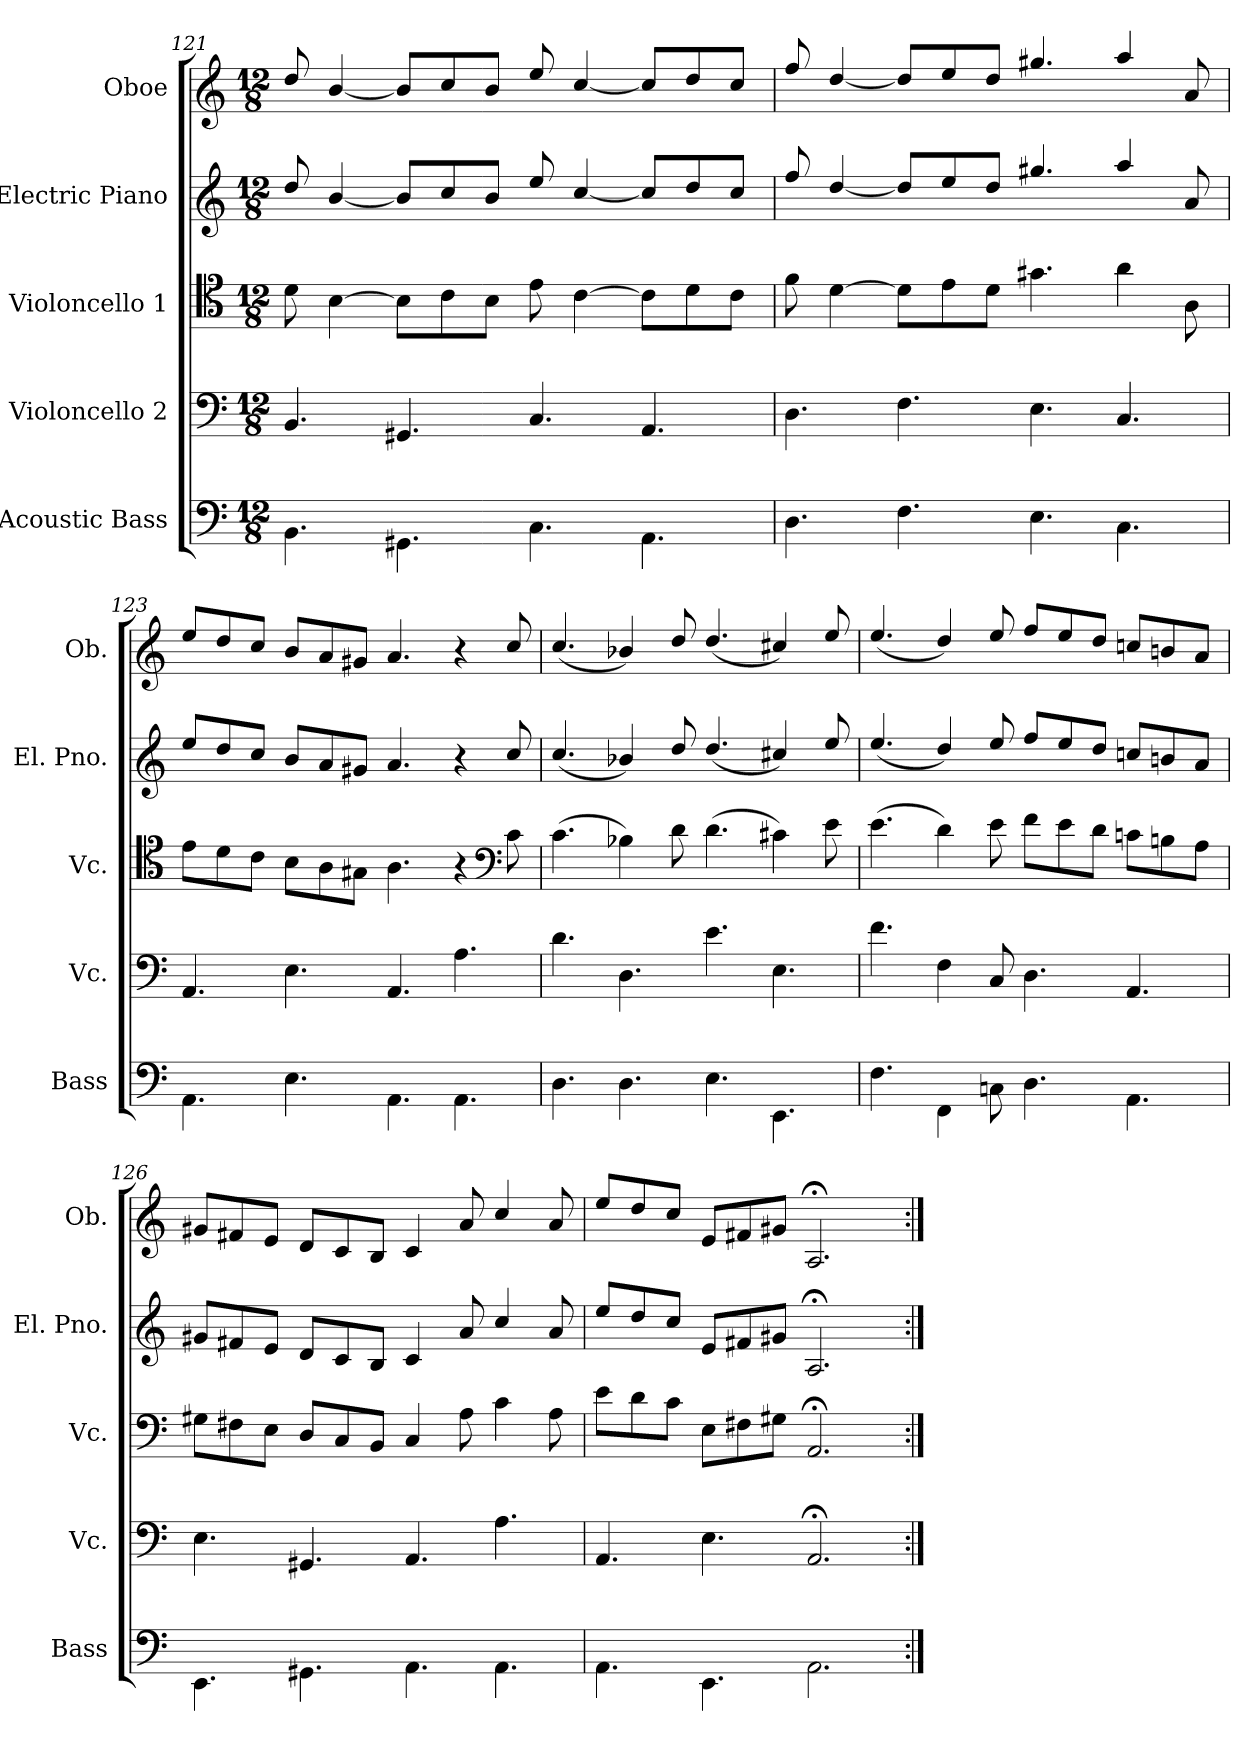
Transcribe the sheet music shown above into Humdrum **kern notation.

**kern	**kern	**kern	**kern	**kern
*part5	*part4	*part3	*part2	*part1
*staff5	*staff4	*staff3	*staff2	*staff1
*I"Acoustic Bass	*I"Violoncello 2	*I"Violoncello 1	*I"Electric Piano	*I"Oboe
*I'Bass	*I'Vc.	*I'Vc.	*I'El. Pno.	*I'Ob.
*clefF4	*clefF4	*clefC4	*clefG2	*clefG2
*ITrd7c12	*	*	*	*
*k[]	*k[]	*k[]	*k[]	*k[]
*M12/8	*M12/8	*M12/8	*M12/8	*M12/8
=121	=121	=121	=121	=121
4.BBB\	4.BB/	8d\	8dd/	8dd/
.	.	[4B\	[4b/	[4b/
4.GGG#X\	4.GG#X/	8B\L]	8b/L]	8b/L]
.	.	8c\	8cc/	8cc/
.	.	8B\J	8b/J	8b/J
4.CC\	4.C/	8e\	8ee/	8ee/
.	.	[4c\	[4cc/	[4cc/
4.AAA\	4.AA/	8c\L]	8cc/L]	8cc/L]
.	.	8d\	8dd/	8dd/
.	.	8c\J	8cc/J	8cc/J
=122	=122	=122	=122	=122
4.DD\	4.D\	8f\	8ff/	8ff/
.	.	[4d\	[4dd/	[4dd/
4.FF\	4.F\	8d\L]	8dd/L]	8dd/L]
.	.	8e\	8ee/	8ee/
.	.	8d\J	8dd/J	8dd/J
4.EE\	4.E\	4.g#X\	4.gg#X/	4.gg#X/
4.CC\	4.C/	4a\	4aa/	4aa/
.	.	8A\	8a/	8a/
!!LO:PB:g=z
=123	=123	=123	=123	=123
4.AAA\	4.AA/	8e\L	8ee/L	8ee/L
.	.	8d\	8dd/	8dd/
.	.	8c\J	8cc/J	8cc/J
4.EE\	4.E\	8B\L	8b/L	8b/L
.	.	8A\	8a/	8a/
.	.	8G#X\J	8g#X/J	8g#X/J
4.AAA\	4.AA/	4.A\	4.a/	4.a/
4.AAA\	4.A\	4r	4r	4r
*	*	*clefF4	*	*
.	.	8c\	8cc/	8cc/
=124	=124	=124	=124	=124
4.DD\	4.d\	(>4.c\	(<4.cc/	(<4.cc/
4.DD\	4.D\	4B-X\)	4b-X/)	4b-X/)
.	.	8d\	8dd/	8dd/
4.EE\	4.e\	(>4.d\	(<4.dd/	(<4.dd/
4.EEE\	4.E\	4c#X\)	4cc#X/)	4cc#X/)
.	.	8e\	8ee/	8ee/
!!LO:LB:g=z
=125	=125	=125	=125	=125
4.FF\	4.f\	(>4.e\	(<4.ee/	(<4.ee/
4FFF\	4F\	4d\)	4dd/)	4dd/)
8CCn\	8C/	8e\	8ee/	8ee/
4.DD\	4.D\	8f\L	8ff/L	8ff/L
.	.	8e\	8ee/	8ee/
.	.	8d\J	8dd/J	8dd/J
4.AAA\	4.AA/	8cn\L	8ccn/L	8ccn/L
.	.	8Bn\	8bn/	8bn/
.	.	8A\J	8a/J	8a/J
=126	=126	=126	=126	=126
4.EEE\	4.E\	8G#X\L	8g#X/L	8g#X/L
.	.	8F#X\	8f#X/	8f#X/
.	.	8E\J	8e/J	8e/J
4.GGG#X\	4.GG#X/	8D/L	8d/L	8d/L
.	.	8C/	8c/	8c/
.	.	8BB/J	8B/J	8B/J
4.AAA\	4.AA/	4C/	4c/	4c/
.	.	8A\	8a/	8a/
4.AAA\	4.A\	4c\	4cc/	4cc/
.	.	8A\	8a/	8a/
=127	=127	=127	=127	=127
4.AAA\	4.AA/	8e\L	8ee/L	8ee/L
.	.	8d\	8dd/	8dd/
.	.	8c\J	8cc/J	8cc/J
4.EEE\	4.E\	8E\L	8e/L	8e/L
.	.	8F#X\	8f#X/	8f#X/
.	.	8G#X\J	8g#X/J	8g#X/J
2.AAA\	2.AA;</	2.AA;</	2.A;</	2.A;</
=:|!	=:|!	=:|!	=:|!	=:|!
*-	*-	*-	*-	*-
